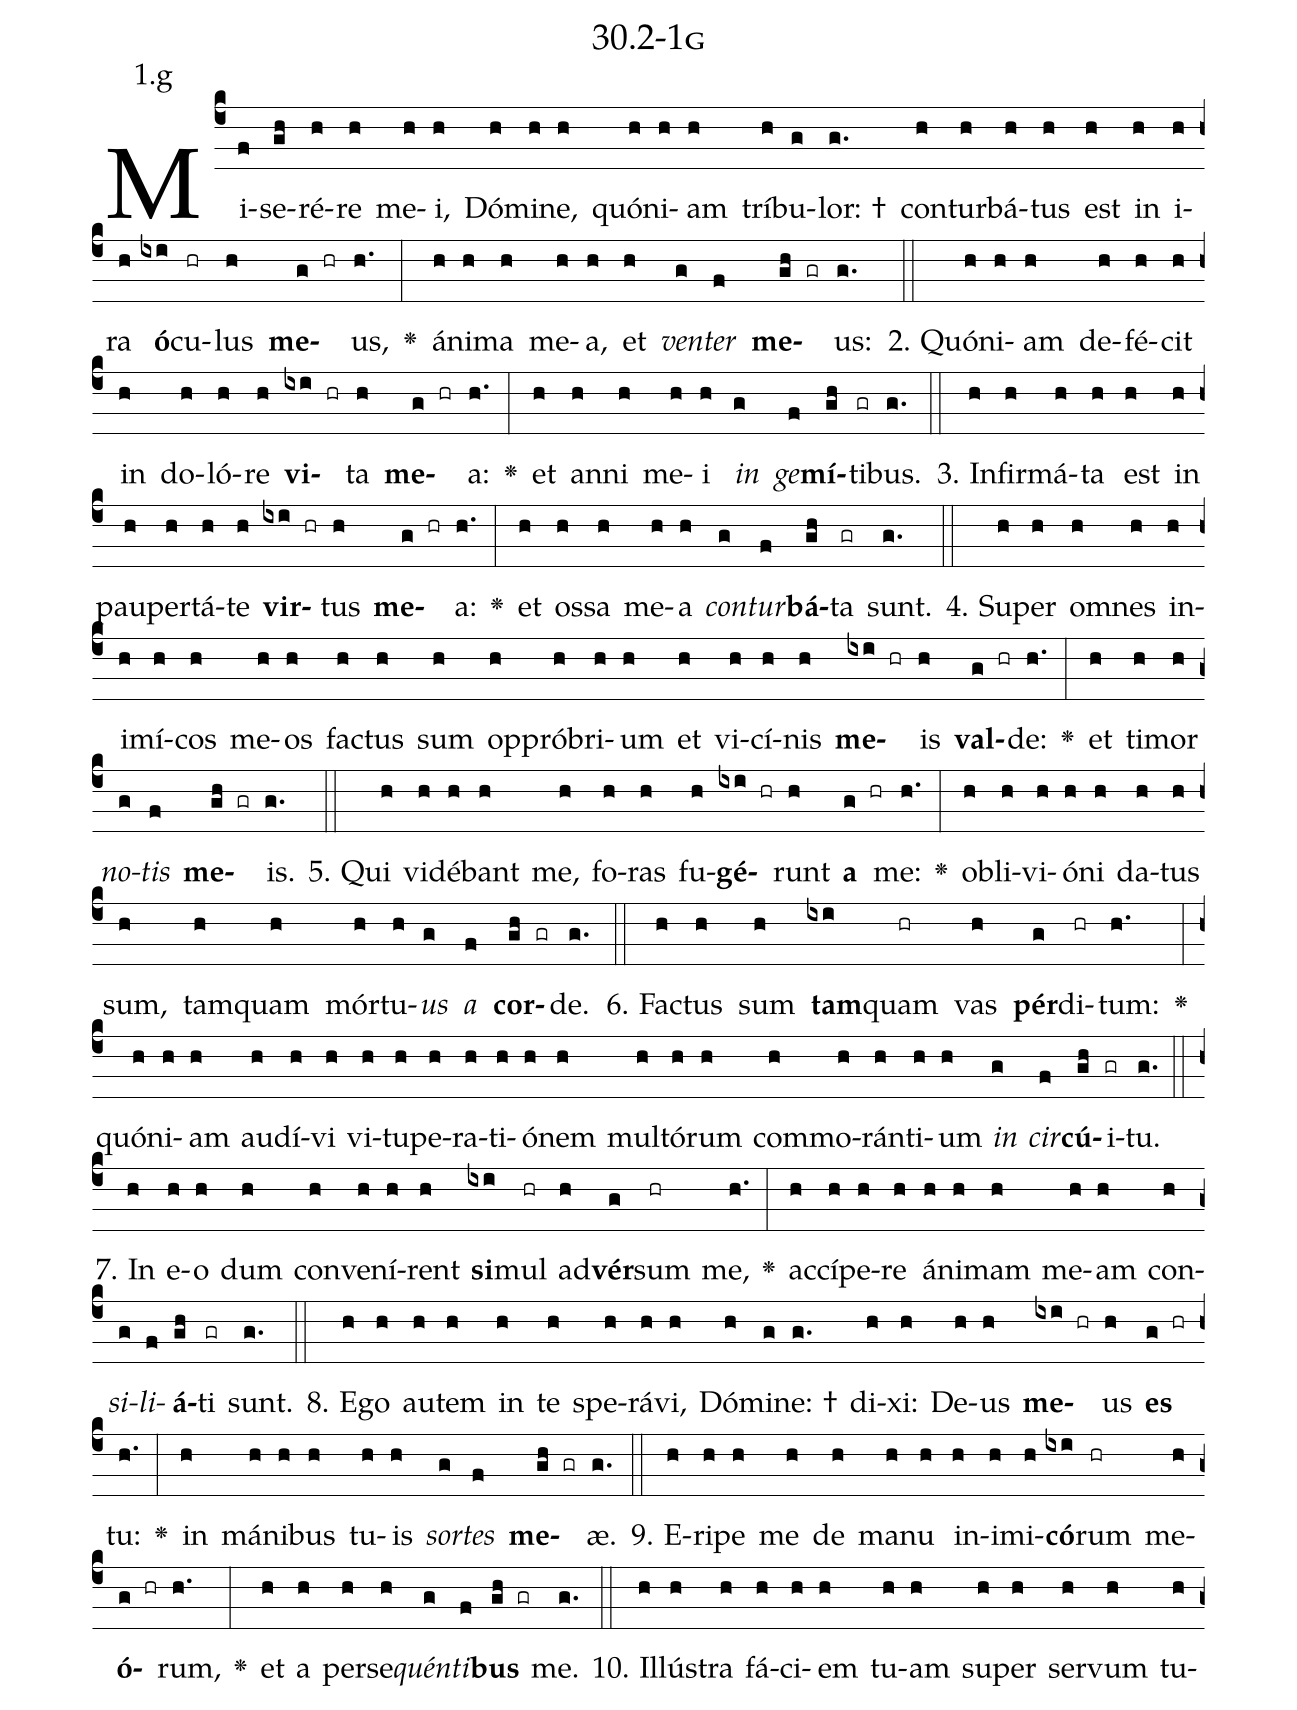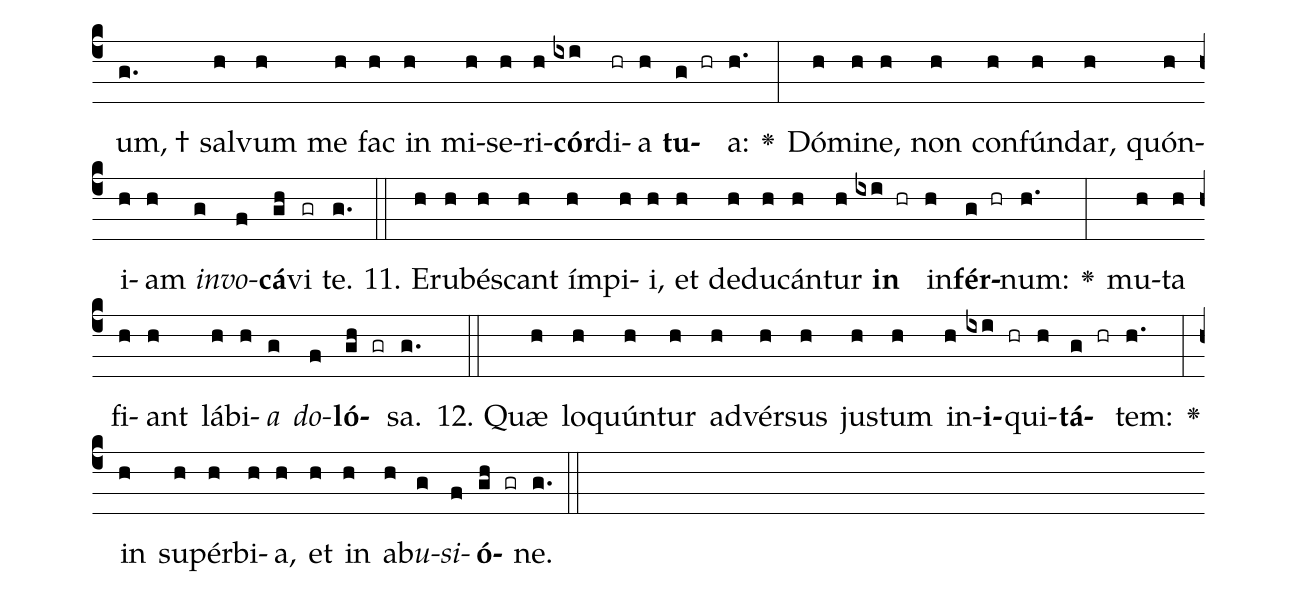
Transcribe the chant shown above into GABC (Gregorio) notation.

name: 30.2-1g;
annotation: 1.g;
%%
(c4)Mi(f)se(gh)ré(h)re(h) me(h)i,(h) Dó(h)mi(h)ne,(h) quón(h)i(h)am(h) trí(h)bu(g)lor: †(g.) con(h)tur(h)bá(h)tus(h) est(h) in(h) i(h)ra(h) <b>ó</b>(ixi)cu(hr)lus(h) <b>me</b>(g hr)us,(h.) <v>\greheightstar</v>(:) á(h)ni(h)ma(h) me(h)a,(h) et(h) <i>ven</i>(g)<i>ter</i>(f) <b>me</b>(gh gr)us:(g.) (::)
2. Quón(h)i(h)am(h) de(h)fé(h)cit(h) in(h) do(h)ló(h)re(h) <b>vi</b>(ixi hr)ta(h) <b>me</b>(g hr)a:(h.) <v>\greheightstar</v>(:) et(h) an(h)ni(h) me(h)i(h) <i>in</i>(g) <i>ge</i>(f)<b>mí</b>(gh)ti(gr)bus.(g.) (::)
3. In(h)fir(h)má(h)ta(h) est(h) in(h) pau(h)per(h)tá(h)te(h) <b>vir</b>(ixi hr)tus(h) <b>me</b>(g hr)a:(h.) <v>\greheightstar</v>(:) et(h) os(h)sa(h) me(h)a(h) <i>con</i>(g)<i>tur</i>(f)<b>bá</b>(gh)ta(gr) sunt.(g.) (::)
4. Su(h)per(h) om(h)nes(h) in(h)i(h)mí(h)cos(h) me(h)os(h) fac(h)tus(h) sum(h) op(h)pró(h)bri(h)um(h) et(h) vi(h)cí(h)nis(h) <b>me</b>(ixi hr)is(h) <b>val</b>(g hr)de:(h.) <v>\greheightstar</v>(:) et(h) ti(h)mor(h) <i>no</i>(g)<i>tis</i>(f) <b>me</b>(gh gr)is.(g.) (::)
5. Qui(h) vi(h)dé(h)bant(h) me,(h) fo(h)ras(h) fu(h)<b>gé</b>(ixi hr)runt(h) <b>a</b>(g hr) me:(h.) <v>\greheightstar</v>(:) ob(h)li(h)vi(h)ó(h)ni(h) da(h)tus(h) sum,(h) tam(h)quam(h) mór(h)tu(h)<i>us</i>(g) <i>a</i>(f) <b>cor</b>(gh gr)de.(g.) (::)
6. Fac(h)tus(h) sum(h) <b>tam</b>(ixi)quam(hr) vas(h) <b>pér</b>(g)di(hr)tum:(h.) <v>\greheightstar</v>(:) quón(h)i(h)am(h) au(h)dí(h)vi(h) vi(h)tu(h)pe(h)ra(h)ti(h)ó(h)nem(h) mul(h)tó(h)rum(h) com(h)mo(h)rán(h)ti(h)um(h) <i>in</i>(g) <i>cir</i>(f)<b>cú</b>(gh)i(gr)tu.(g.) (::)
7. In(h) e(h)o(h) dum(h) con(h)ve(h)ní(h)rent(h) <b>si</b>(ixi)mul(hr) ad(h)<b>vér</b>(g)sum(hr) me,(h.) <v>\greheightstar</v>(:) ac(h)cí(h)pe(h)re(h) á(h)ni(h)mam(h) me(h)am(h) con(h)<i>si</i>(g)<i>li</i>(f)<b>á</b>(gh)ti(gr) sunt.(g.) (::)
8. E(h)go(h) au(h)tem(h) in(h) te(h) spe(h)rá(h)vi,(h) Dó(h)mi(g)ne: †(g.) di(h)xi:(h) De(h)us(h) <b>me</b>(ixi hr)us(h) <b>es</b>(g hr) tu:(h.) <v>\greheightstar</v>(:) in(h) má(h)ni(h)bus(h) tu(h)is(h) <i>sor</i>(g)<i>tes</i>(f) <b>me</b>(gh gr)æ.(g.) (::)
9. E(h)ri(h)pe(h) me(h) de(h) ma(h)nu(h) in(h)i(h)mi(h)<b>có</b>(ixi)rum(hr) me(h)<b>ó</b>(g hr)rum,(h.) <v>\greheightstar</v>(:) et(h) a(h) per(h)se(h)<i>quén</i>(g)<i>ti</i>(f)<b>bus</b>(gh gr) me.(g.) (::)
10. Il(h)lús(h)tra(h) fá(h)ci(h)em(h) tu(h)am(h) su(h)per(h) ser(h)vum(h) tu(h)um, †(g.) sal(h)vum(h) me(h) fac(h) in(h) mi(h)se(h)ri(h)<b>cór</b>(ixi)di(hr)a(h) <b>tu</b>(g hr)a:(h.) <v>\greheightstar</v>(:) Dó(h)mi(h)ne,(h) non(h) con(h)fún(h)dar,(h) quón(h)i(h)am(h) <i>in</i>(g)<i>vo</i>(f)<b>cá</b>(gh)vi(gr) te.(g.) (::)
11. E(h)ru(h)bés(h)cant(h) ím(h)pi(h)i,(h) et(h) de(h)du(h)cán(h)tur(h) <b>in</b>(ixi hr) in(h)<b>fér</b>(g hr)num:(h.) <v>\greheightstar</v>(:) mu(h)ta(h) fi(h)ant(h) lá(h)bi(h)<i>a</i>(g) <i>do</i>(f)<b>ló</b>(gh gr)sa.(g.) (::)
12. Quæ(h) lo(h)quún(h)tur(h) ad(h)vér(h)sus(h) jus(h)tum(h) in(h)<b>i</b>(ixi hr)qui(h)<b>tá</b>(g hr)tem:(h.) <v>\greheightstar</v>(:) in(h) su(h)pér(h)bi(h)a,(h) et(h) in(h) ab(h)<i>u</i>(g)<i>si</i>(f)<b>ó</b>(gh gr)ne.(g.) (::)
